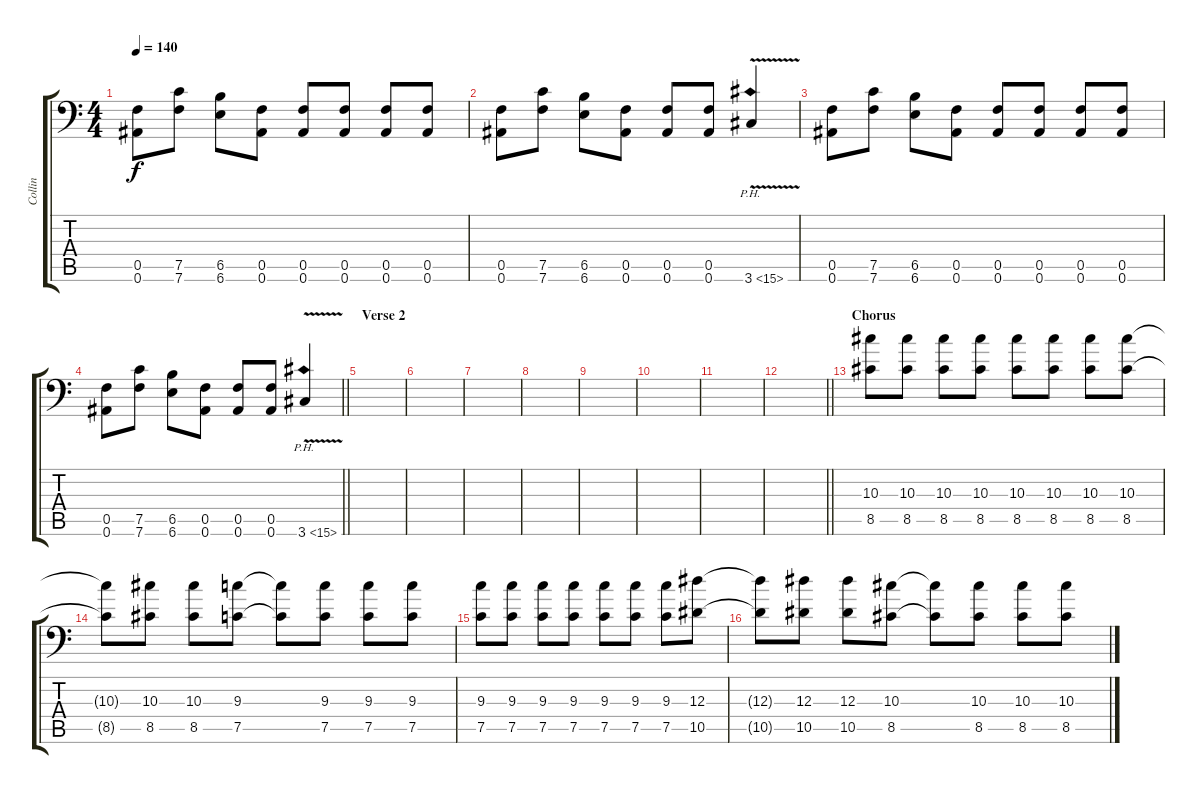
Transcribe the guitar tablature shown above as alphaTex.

\track ("Collin" "Collin") {instrument distortionguitar}
\staff {score tabs}
\tuning (C4 G3 Eb3 Bb2 F2 Bb1) {hide}
\ts (4 4)
\tempo 140
\clef f4
\ks c
(0.5 0.6).8{dy f} (7.5 7.6).8 (6.5 6.6).8 (0.5 0.6).8 (0.5 0.6).8 (0.5 0.6).8 (0.5 0.6).8 (0.5 0.6).8 |
(0.5 0.6).8 (7.5 7.6).8 (6.5 6.6).8 (0.5 0.6).8 (0.5 0.6).8 (0.5 0.6).8 3.6{ph 12 v}.4 |
(0.5 0.6).8 (7.5 7.6).8 (6.5 6.6).8 (0.5 0.6).8 (0.5 0.6).8 (0.5 0.6).8 (0.5 0.6).8 (0.5 0.6).8 |
\barLineRight lightlight
(0.5 0.6).8 (7.5 7.6).8 (6.5 6.6).8 (0.5 0.6).8 (0.5 0.6).8 (0.5 0.6).8 3.6{ph 12 v}.4 |
\section ("" "Verse 2")
|
|
|
|
|
|
|
\barLineRight lightlight
|
\section ("" "Chorus")
(10.3 8.5).8 (10.3 8.5).8 (10.3 8.5).8 (10.3 8.5).8 (10.3 8.5).8 (10.3 8.5).8 (10.3 8.5).8 (10.3 8.5).8 |
(10.3{t} 8.5{t}).8 (10.3 8.5).8 (10.3 8.5).8 (9.3 7.5).8 (9.3{t} 7.5{t}).8 (9.3 7.5).8 (9.3 7.5).8 (9.3 7.5).8 |
(9.3 7.5).8 (9.3 7.5).8 (9.3 7.5).8 (9.3 7.5).8 (9.3 7.5).8 (9.3 7.5).8 (9.3 7.5).8 (12.3 10.5).8 |
(12.3{t} 10.5{t}).8 (12.3 10.5).8 (12.3 10.5).8 (10.3 8.5).8 (10.3{t} 8.5{t}).8 (10.3 8.5).8 (10.3 8.5).8 (10.3 8.5).8
